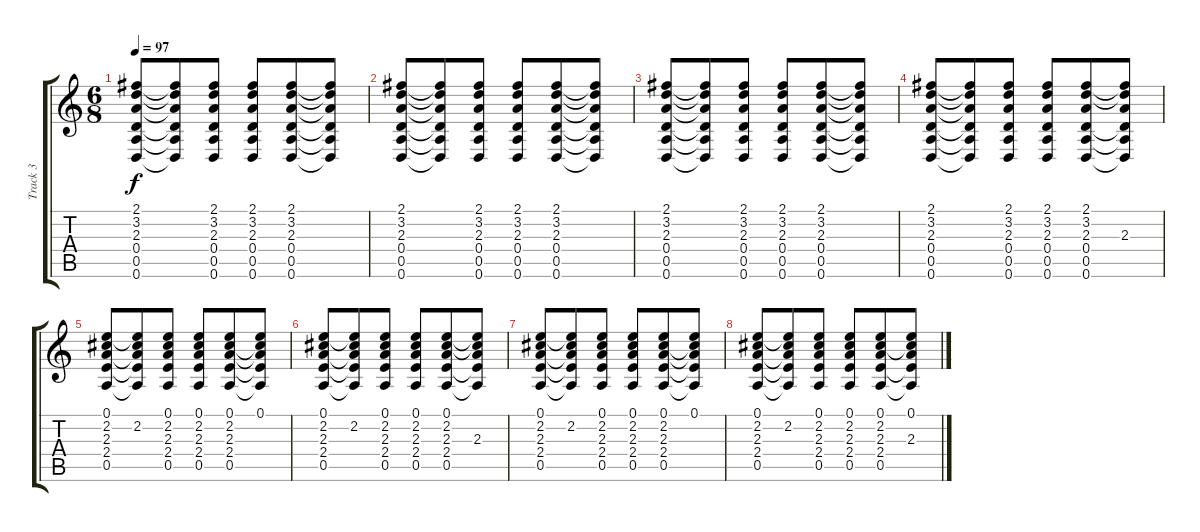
\track ("Track 3" "Track 3") {instrument acousticguitarsteel}
\staff {score tabs}
\tuning (E4 B3 G3 D3 A2 D2) {hide}
\ts (6 8)
\tempo 97
\clef g2
\ks c
(2.1 3.2 2.3 0.4 0.5 0.6).8{dy f} (2.1{t} 3.2{t} 2.3{t} 0.4{t} 0.5{t} 0.6{t}).8 (2.1 3.2 2.3 0.4 0.5 0.6).8 (2.1 3.2 2.3 0.4 0.5 0.6).8 (2.1 3.2 2.3 0.4 0.5 0.6).8 (2.1{t} 3.2{t} 2.3{t} 0.4{t} 0.5{t} 0.6{t}).8 |
(2.1 3.2 2.3 0.4 0.5 0.6).8 (2.1{t} 3.2{t} 2.3{t} 0.4{t} 0.5{t} 0.6{t}).8 (2.1 3.2 2.3 0.4 0.5 0.6).8 (2.1 3.2 2.3 0.4 0.5 0.6).8 (2.1 3.2 2.3 0.4 0.5 0.6).8 (2.1{t} 3.2{t} 2.3{t} 0.4{t} 0.5{t} 0.6{t}).8 |
(2.1 3.2 2.3 0.4 0.5 0.6).8 (2.1{t} 3.2{t} 2.3{t} 0.4{t} 0.5{t} 0.6{t}).8 (2.1 3.2 2.3 0.4 0.5 0.6).8 (2.1 3.2 2.3 0.4 0.5 0.6).8 (2.1 3.2 2.3 0.4 0.5 0.6).8 (2.1{t} 3.2{t} 2.3{t} 0.4{t} 0.5{t} 0.6{t}).8 |
(2.1 3.2 2.3 0.4 0.5 0.6).8 (2.1{t} 3.2{t} 2.3{t} 0.4{t} 0.5{t} 0.6{t}).8 (2.1 3.2 2.3 0.4 0.5 0.6).8 (2.1 3.2 2.3 0.4 0.5 0.6).8 (2.1 3.2 2.3 0.4 0.5 0.6).8 (2.1{t} 3.2{t} 2.3 0.4{t} 0.5{t} 0.6{t}).8 |
(0.1 2.2 2.3 2.4 0.5).8 (0.1{t} 2.2 2.3{t} 2.4{t} 0.5{t}).8 (0.1 2.2 2.3 2.4 0.5).8 (0.1 2.2 2.3 2.4 0.5).8 (0.1 2.2 2.3 2.4 0.5).8 (0.1 2.2{t} 2.3{t} 2.4{t} 0.5{t}).8 |
(0.1 2.2 2.3 2.4 0.5).8 (0.1{t} 2.2 2.3{t} 2.4{t} 0.5{t}).8 (0.1 2.2 2.3 2.4 0.5).8 (0.1 2.2 2.3 2.4 0.5).8 (0.1 2.2 2.3 2.4 0.5).8 (0.1{t} 2.2{t} 2.3 2.4{t} 0.5{t}).8 |
(0.1 2.2 2.3 2.4 0.5).8 (0.1{t} 2.2 2.3{t} 2.4{t} 0.5{t}).8 (0.1 2.2 2.3 2.4 0.5).8 (0.1 2.2 2.3 2.4 0.5).8 (0.1 2.2 2.3 2.4 0.5).8 (0.1 2.2{t} 2.3{t} 2.4{t} 0.5{t}).8 |
(0.1 2.2 2.3 2.4 0.5).8 (0.1{t} 2.2 2.3{t} 2.4{t} 0.5{t}).8 (0.1 2.2 2.3 2.4 0.5).8 (0.1 2.2 2.3 2.4 0.5).8 (0.1 2.2 2.3 2.4 0.5).8 (0.1 2.2{t} 2.3 2.4{t} 0.5{t}).8
